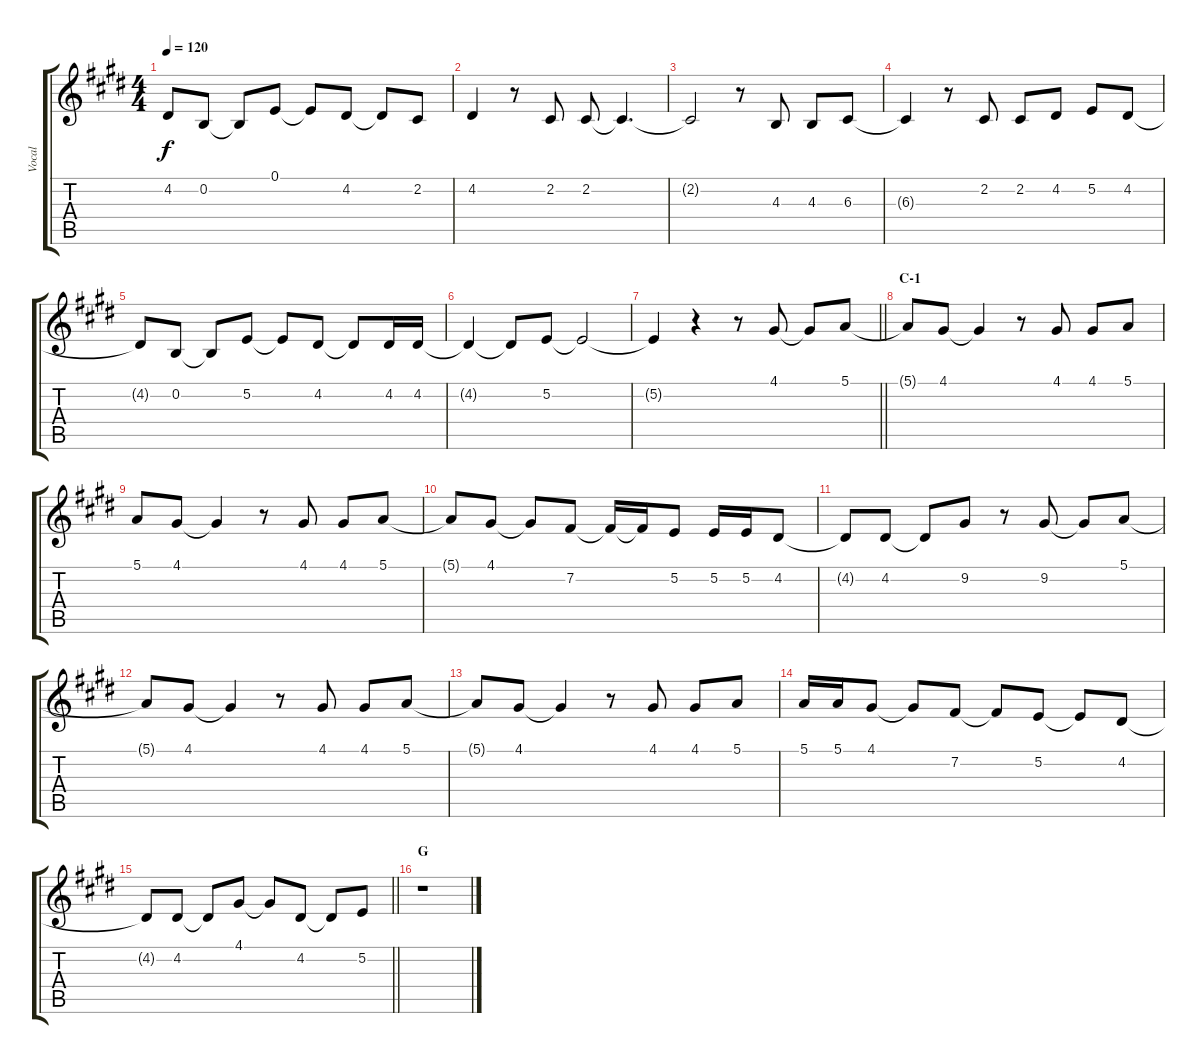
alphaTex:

\track ("Vocal" "Vocal") {instrument altosax}
\staff {score tabs}
\tuning (E4 B3 G3 D3 A2 E2) {hide}
\ts (4 4)
\tempo 120
\clef g2
\ks e
4.2{t}.8{dy f} 0.2.8 0.2{t}.8 0.1.8 0.1{t}.8 4.2.8 4.2{t}.8 2.2.8 |
4.2.4 r.8 2.2.8 2.2.8 2.2{t}.4{d} |
2.2{t}.2 r.8 4.3.8 4.3.8 6.3.8 |
6.3{t}.4 r.8 2.2.8 2.2.8 4.2.8 5.2.8 4.2.8 |
4.2{t}.8 0.2.8 0.2{t}.8 5.2.8 5.2{t}.8 4.2.8 4.2{t}.8 4.2.16 4.2.16 |
4.2{t}.4 4.2{t}.8 5.2.8 5.2{t}.2 |
\barLineRight lightlight
5.2{t}.4 r.4 r.8 4.1.8 4.1{t}.8 5.1.8 |
\section ("" "C-1")
5.1{t}.8 4.1.8 4.1{t}.4 r.8 4.1.8 4.1.8 5.1.8 |
5.1.8 4.1.8 4.1{t}.4 r.8 4.1.8 4.1.8 5.1.8 |
5.1{t}.8 4.1.8 4.1{t}.8 7.2.8 7.2{t}.16 7.2{t}.16 5.2.8 5.2.16 5.2.16 4.2.8 |
4.2{t}.8 4.2.8 4.2{t}.8 9.2.8 r.8 9.2.8 9.2{t}.8 5.1.8 |
5.1{t}.8 4.1.8 4.1{t}.4 r.8 4.1.8 4.1.8 5.1.8 |
5.1{t}.8 4.1.8 4.1{t}.4 r.8 4.1.8 4.1.8 5.1.8 |
5.1.16 5.1.16 4.1.8 4.1{t}.8 7.2.8 7.2{t}.8 5.2.8 5.2{t}.8 4.2.8 |
\barLineRight lightlight
4.2{t}.8 4.2.8 4.2{t}.8 4.1.8 4.1{t}.8 4.2.8 4.2{t}.8 5.2.8 |
\section ("" "G")
r.1
